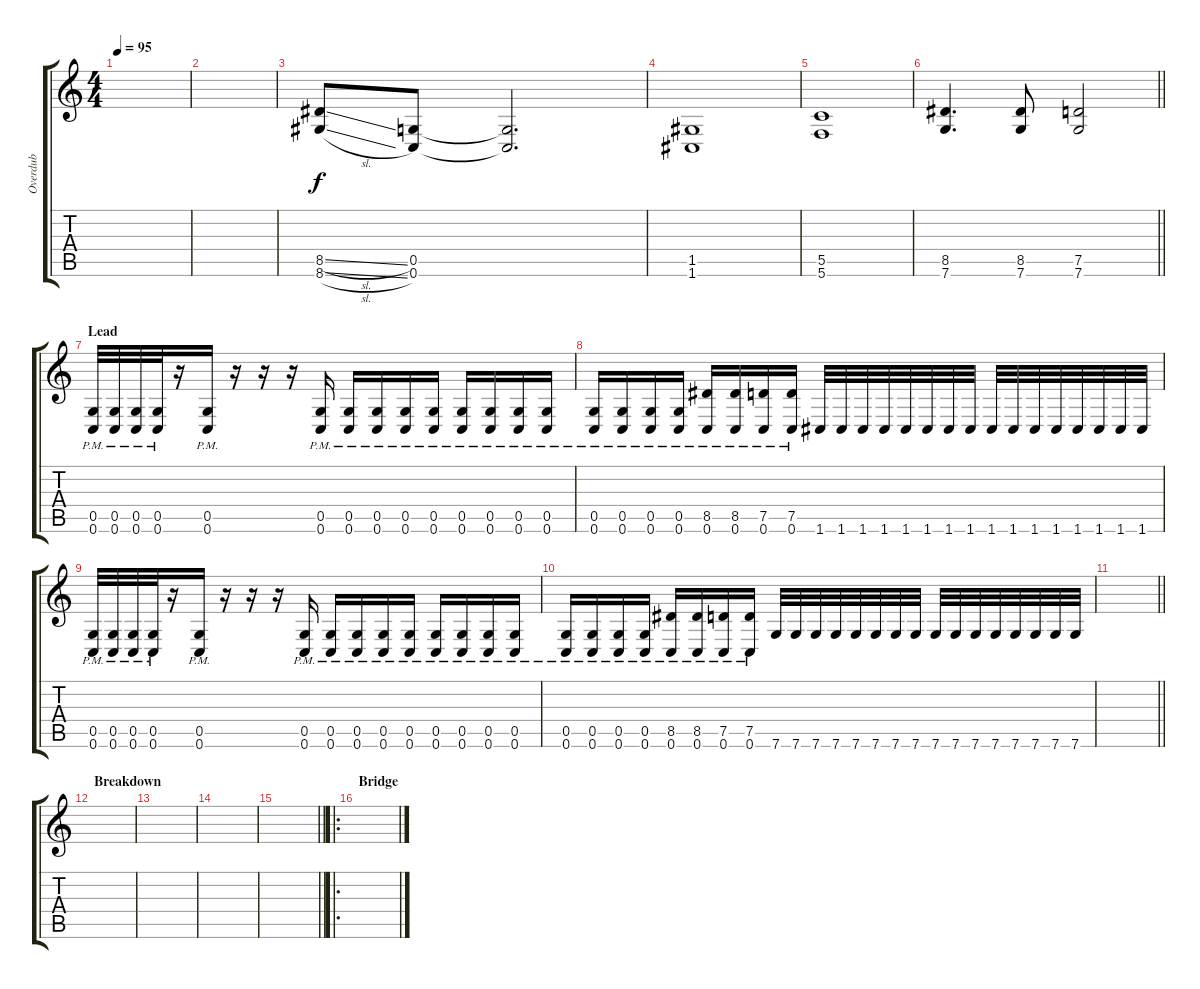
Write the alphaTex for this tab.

\track ("Overdub" "Overdub") {instrument distortionguitar}
\staff {score tabs}
\tuning (E4 C4 G3 C3 G2 C2) {hide}
\ts (4 4)
\tempo 95
\clef g2
\ks c
|
|
(8.5{sl} 8.6{sl}).8 (0.5 0.6).8 (0.5{t} 0.6{t}).2{d} |
(1.5 1.6).1 |
(5.5 5.6).1 |
\barLineRight lightlight
(8.5 7.6).4{d} (8.5 7.6).8 (7.5 7.6).2 |
\section ("" "Lead")
(0.5{pm} 0.6{pm}).32 (0.5{pm} 0.6{pm}).32 (0.5{pm} 0.6{pm}).32 (0.5{pm} 0.6{pm}).32 r.16 (0.5{pm} 0.6{pm}).16 r.16 r.16 r.16 (0.5{pm} 0.6{pm}).16 (0.5{pm} 0.6{pm}).16 (0.5{pm} 0.6{pm}).16 (0.5{pm} 0.6{pm}).16 (0.5{pm} 0.6{pm}).16 (0.5{pm} 0.6{pm}).16 (0.5{pm} 0.6{pm}).16 (0.5{pm} 0.6{pm}).16 (0.5{pm} 0.6{pm}).16 |
(0.5{pm} 0.6{pm}).16 (0.5{pm} 0.6{pm}).16 (0.5{pm} 0.6{pm}).16 (0.5{pm} 0.6{pm}).16 (8.5{pm} 0.6{pm}).16 (8.5{pm} 0.6{pm}).16 (7.5{pm} 0.6{pm}).16 (7.5{pm} 0.6{pm}).16 1.6.32 1.6.32 1.6.32 1.6.32 1.6.32 1.6.32 1.6.32 1.6.32 1.6.32 1.6.32 1.6.32 1.6.32 1.6.32 1.6.32 1.6.32 1.6.32 |
(0.5{pm} 0.6{pm}).32 (0.5{pm} 0.6{pm}).32 (0.5{pm} 0.6{pm}).32 (0.5{pm} 0.6{pm}).32 r.16 (0.5{pm} 0.6{pm}).16 r.16 r.16 r.16 (0.5{pm} 0.6{pm}).16 (0.5{pm} 0.6{pm}).16 (0.5{pm} 0.6{pm}).16 (0.5{pm} 0.6{pm}).16 (0.5{pm} 0.6{pm}).16 (0.5{pm} 0.6{pm}).16 (0.5{pm} 0.6{pm}).16 (0.5{pm} 0.6{pm}).16 (0.5{pm} 0.6{pm}).16 |
(0.5{pm} 0.6{pm}).16 (0.5{pm} 0.6{pm}).16 (0.5{pm} 0.6{pm}).16 (0.5{pm} 0.6{pm}).16 (8.5{pm} 0.6{pm}).16 (8.5{pm} 0.6{pm}).16 (7.5{pm} 0.6{pm}).16 (7.5{pm} 0.6{pm}).16 7.6.32 7.6.32 7.6.32 7.6.32 7.6.32 7.6.32 7.6.32 7.6.32 7.6.32 7.6.32 7.6.32 7.6.32 7.6.32 7.6.32 7.6.32 7.6.32 |
\barLineRight lightlight
|
\section ("" "Breakdown")
|
|
|
\barLineRight lightlight
|
\ro
\section ("" "Bridge")
